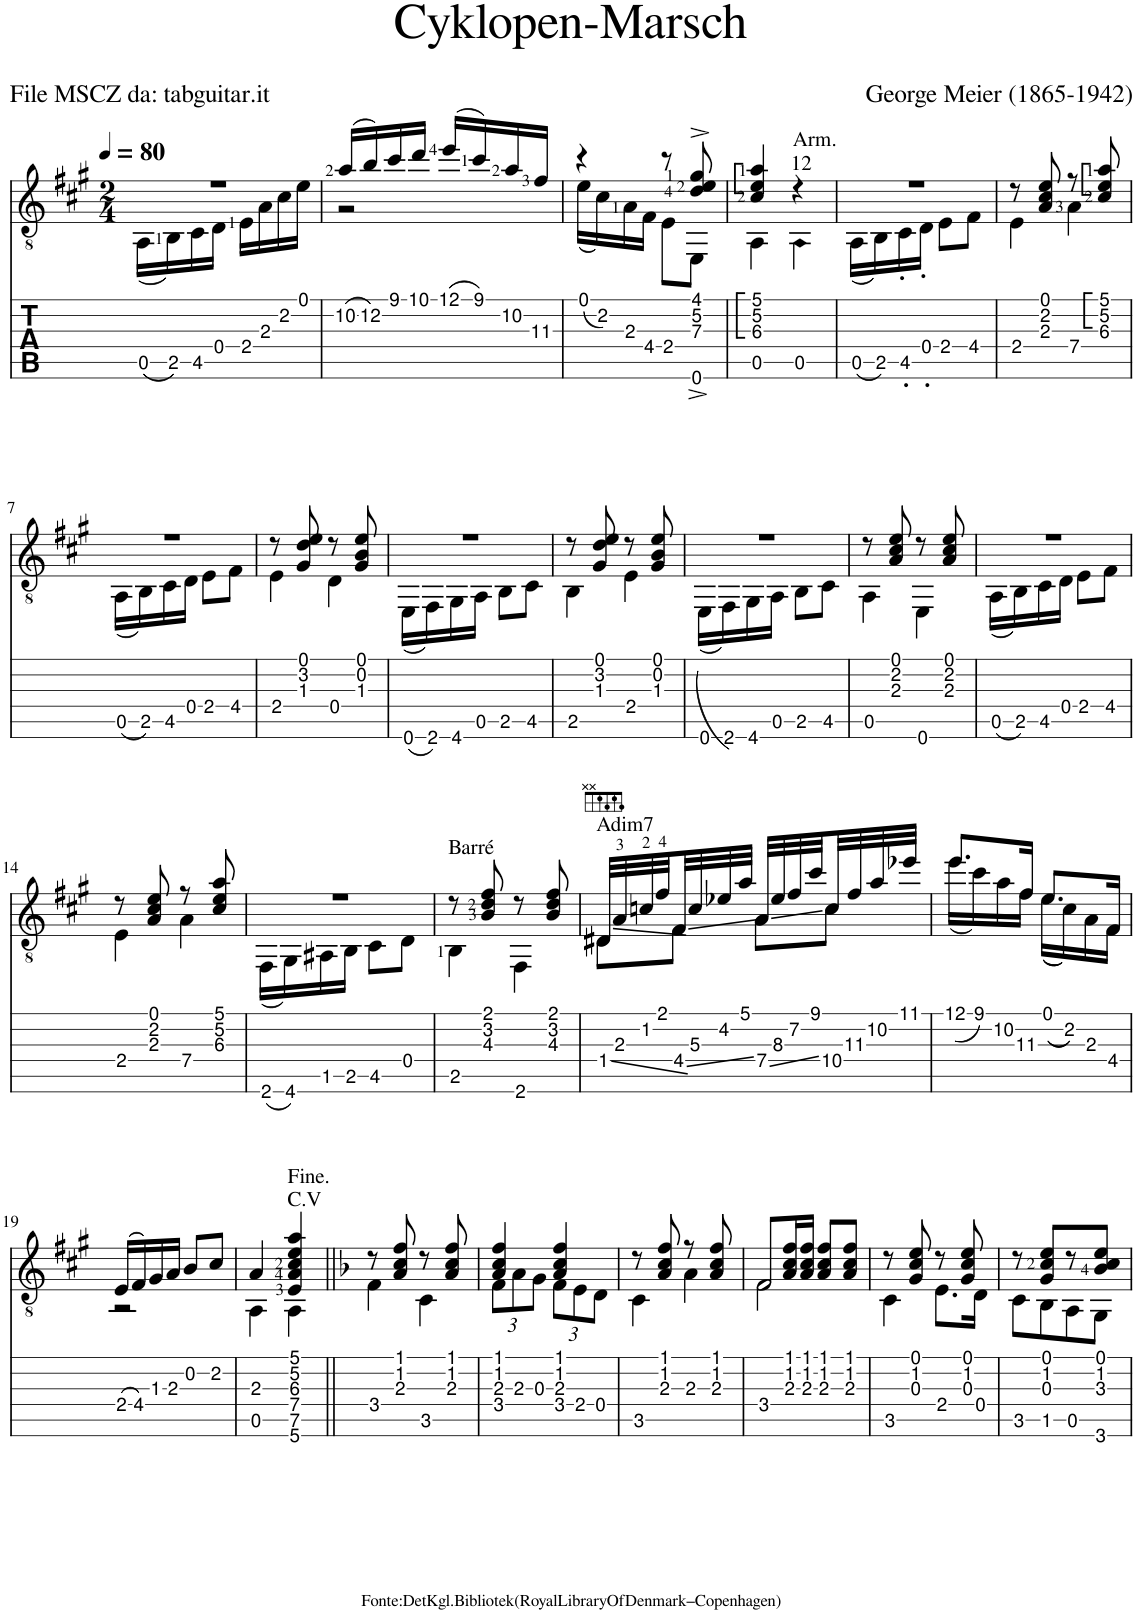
**kern	**kern
*part1	*part1
*staff2	*staff1
*I"Guitar	*
*I'Guit.	*
*stria6	*
*	*clefGv2
*k[f#c#g#]	*k[f#c#g#]
*M2/4	*M2/4
*MM80	*MM80
=1	=1
*^	*^
2r	16AALL	2r	(16AA\LL
.	16BBJ	.	16BB\)
.	16C#L	.	16C#\
.	16DJJ	.	16D\JJ
.	16ELL	.	16E\LL
.	16AJ	.	16A\
.	16c#L	.	16c#\
.	16eJJ	.	16e\JJ
=2	=2	=2	=2
16aLL	2r	(16a/LL	2r
16bJ	.	16b/)	.
16cc#L	.	16cc#/	.
16ddJJ	.	16dd/JJ	.
16eeLL	.	(16ee/LL	.
16cc#J	.	16cc#/)	.
16aL	.	16a/	.
16f#JJ	.	16f#/JJ	.
=3	=3	=3	=3
4r	16eLL	4r	(16e\LL
.	16c#J	.	16c#\)
.	16AL	.	16A\
.	16F#JJ	.	16F#\JJ
8r	8EL	8r	8E\L
8d^ 8e^ 8g#^	8EEJ	8d/^ 8e/^ 8g#/^	8EE\J
=4	=4	=4	=4
4c#:: 4e:: 4a::	4AA	4c#/:: 4e/:: 4a/::	4AA\
!	!	!LO:TX:a:t=Arm.	!
!	!	!LO:TX:a:t=12	!
4r	4AA	4r	4AA\
=5	=5	=5	=5
2r	16AALL	2r	(16AA\LL
.	16BBJ	.	16BB\)
.	16C#'L	.	16C#'\
.	16D'JJ	.	16D'\JJ
.	8EL	.	8E\L
.	8F#J	.	8F#\J
=6	=6	=6	=6
8r	4E	8r	4E\
8A 8c# 8e	.	8A/ 8c#/ 8e/	.
8r	4A	8r	4A\
8c#:: 8e:: 8a::	.	8c#/:: 8e/:: 8a/::	.
!!LO:LB:g=z	!!
=7	=7	=7	=7
2r	16AALL	2r	(16AA\LL
.	16BBJ	.	16BB\)
.	16C#L	.	16C#\
.	16DJJ	.	16D\JJ
.	8EL	.	8E\L
.	8F#J	.	8F#\J
=8	=8	=8	=8
8r	4E	8r	4E\
8G# 8d 8e	.	8G#/ 8d/ 8e/	.
8r	4D	8r	4D\
8G# 8B 8e	.	8G#/ 8B/ 8e/	.
=9	=9	=9	=9
2r	16EELL	2r	(16EE\LL
.	16FF#J	.	16FF#\)
.	16GG#L	.	16GG#\
.	16AAJJ	.	16AA\JJ
.	8BBL	.	8BB\L
.	8C#J	.	8C#\J
=10	=10	=10	=10
8r	4BB	8r	4BB\
8G# 8d 8e	.	8G#/ 8d/ 8e/	.
8r	4E	8r	4E\
8G# 8B 8e	.	8G#/ 8B/ 8e/	.
=11	=11	=11	=11
2r	16EELL	2r	(16EE\LL
.	16FF#J	.	16FF#\)
.	16GG#L	.	16GG#\
.	16AAJJ	.	16AA\JJ
.	8BBL	.	8BB\L
.	8C#J	.	8C#\J
=12	=12	=12	=12
8r	4AA	8r	4AA\
8A 8c# 8e	.	8A/ 8c#/ 8e/	.
8r	4EE	8r	4EE\
8A 8c# 8e	.	8A/ 8c#/ 8e/	.
=13	=13	=13	=13
2r	16AALL	2r	(16AA\LL
.	16BBJ	.	16BB\)
.	16C#L	.	16C#\
.	16DJJ	.	16D\JJ
.	8EL	.	8E\L
.	8F#J	.	8F#\J
!!LO:LB:g=z	!!
=14	=14	=14	=14
8r	4E	8r	4E\
8A 8c# 8e	.	8A/ 8c#/ 8e/	.
8r	4A	8r	4A\
8c# 8e 8a	.	8c#/ 8e/ 8a/	.
=15	=15	=15	=15
2r	16FF#LL	2r	(16FF#\LL
.	16GG#J	.	16GG#\)
.	16AA#L	.	16AA#X\
.	16BBJJ	.	16BB\JJ
.	8C#L	.	8C#\L
.	8DJ	.	8D\J
=16	=16	=16	=16
!	!	!LO:TX:a:t=Barré	!
8r	4BB	8r	4BB\
8B 8d 8f#	.	8B/ 8d/ 8f#/	.
8r	4FF#	8r	4FF#\
8B 8d 8f#	.	8B/ 8d/ 8f#/	.
=17	=17	=17	=17
!	!	!LO:TX:a:t=Adim7	!
32D#LLL	8D#L	32D#X/LLL	8D#\L
32A	.	32A/	.
32c	.	32cn/	.
32f#JJ	.	32f#/	.
32F#LL	8F#J	32F#/	8F#\J
32c	.	32c/	.
32e-	.	32e-X/	.
32aJJJ	.	32a/JJJ	.
32ALLL	8AL	32A/LLL	8A\L
32e-	.	32e-/	.
32f#	.	32f#/	.
32cc#JJ	.	32cc#/	.
32cLL	8cJ	32c/	8c\J
32f#	.	32f#/	.
32a	.	32a/	.
32ee-JJJ	.	32ee-X/JJJ	.
=18	=18	=18	=18
8.eeL	16eeLL	8.ee/L	(16ee\LL
.	16cc#J	.	16cc#\)
.	16aL	.	16a\
16f#Jk	16f#JJ	16f#/Jk	16f#\JJ
8.eL	16eLL	8.e/L	((16e\LL
.	16c#J	.	16c#\))
.	16AL	.	16A\
16F#Jk	16F#JJ	16F#/Jk	16F#\JJ
!!LO:LB:g=z	!!
=19	=19	=19	=19
16ELL	2r	(16E/LL	2r
16F#J	.	16F#/)	.
16G#L	.	16G#/	.
16AJJ	.	16A/JJ	.
8BL	.	8B/L	.
8c#J	.	8c#/J	.
=20	=20	=20	=20
4A	4AA	4A/	4AA\
!	!	!LO:TX:a:t=C.V	!
4E 4A 4c# 4e 4a	4AA	4E/ 4A/ 4c#/ 4e/ 4a/	4AA\
=21||	=21||	=21||	=21||
*k[b-]	*	*k[b-]	*
8r	4F	8r	4F\
8A 8c 8f	.	8A/ 8c/ 8f/	.
8r	4C	8r	4C\
8A 8c 8f	.	8A/ 8c/ 8f/	.
=22	=22	=22	=22
*	*Xbrackettup	*	*Xbrackettup
4A 4c 4f	12FL	4A/ 4c/ 4f/	12F\L
.	12A	.	12A\
.	12GJ	.	12G\J
4A 4c 4f	12FL	4A/ 4c/ 4f/	12F\L
.	12E	.	12E\
.	12DJ	.	12D\J
=23	=23	=23	=23
8r	4C	8r	4C\
8A 8c 8f	.	8A/ 8c/ 8f/	.
8r	4A	8r	4A\
8A 8c 8f	.	8A/ 8c/ 8f/	.
=24	=24	=24	=24
!	!	!LO:N:head=open	!
8FL	2F	8F/L	2F\
16A\ 16c\ 16f\L	.	16A/ 16c/ 16f/L	.
16A\ 16c\ 16f\JJ	.	16A/ 16c/ 16f/JJ	.
8A\ 8c\ 8f\L	.	8A/ 8c/ 8f/L	.
8A\ 8c\ 8f\J	.	8A/ 8c/ 8f/J	.
=25	=25	=25	=25
8r	4C	8r	4C\
8G 8c 8e	.	8G/ 8c/ 8e/	.
8r	8.EL	8r	8.E\L
8G 8c 8e	.	8G/ 8c/ 8e/	.
.	16DJk	.	16D\Jk
=26	=26	=26	=26
8r	8CL	8r	8C\L
8G 8c 8e	8BB-J	8G/ 8c/ 8e/L	8BB-\
8r	8AAL	8r	8AA\
8B- 8c 8e	8GGJ	8B-/ 8c/ 8e/J	8GG\J
*v	*v	*	*
*	*v	*v
=	=
*-	*-
